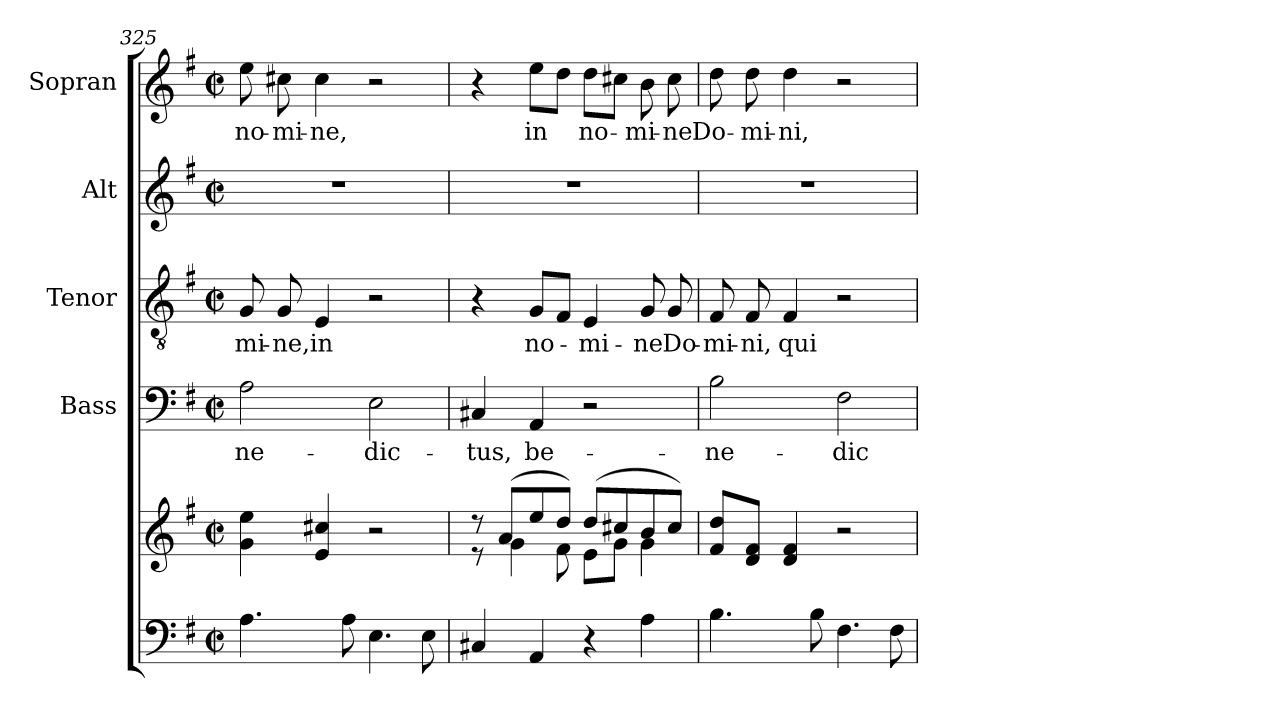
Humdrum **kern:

**kern	**kern	**kern	**text	**kern	**text	**kern	**kern	**text
*part5	*part5	*part4	*part4	*part3	*part3	*part2	*part1	*part1
*staff6	*staff5	*staff4	*staff4	*staff3	*staff3	*staff2	*staff1	*staff1
*	*	*I"Bass	*	*I"Tenor	*	*I"Alt	*I"Sopran	*
*	*	*I'B.	*	*I'T.	*	*I'A.	*I'S.	*
!!LO:PB:g=z
*clefF4	*clefG2	*clefF4	*	*clefGv2	*	*clefG2	*clefG2	*
*k[f#]	*k[f#]	*k[f#]	*	*k[f#]	*	*k[f#]	*k[f#]	*
*G:	*G:	*G:	*	*G:	*	*G:	*G:	*
*M2/2	*M2/2	*M2/2	*	*M2/2	*	*M2/2	*M2/2	*
*met(c|)	*met(c|)	*met(c|)	*	*met(c|)	*	*met(c|)	*met(c|)	*
=325	=325	=325	=325	=325	=325	=325	=325	=325
!	!	!	!LO:LY:b	!	!LO:LY:b	!	!	!LO:LY:b
4.A\	4g\ 4ee\	2A\	-ne-	8G/	-mi-	1r	8ee\	no-
!	!	!	!	!	!LO:LY:b	!	!	!LO:LY:b
.	.	.	.	8G/	-ne,	.	8cc#X\	-mi-
!	!	!	!	!	!LO:LY:b	!	!	!LO:LY:b
.	4e/ 4cc#X/	.	.	4E/	in	.	4cc#\	-ne,
8A\	.	.	.	.	.	.	.	.
!	!	!	!LO:LY:b	!	!	!	!	!
4.E\	2r	2E\	-dic-	2r	.	.	2r	.
8E\	.	.	.	.	.	.	.	.
=326	=326	=326	=326	=326	=326	=326	=326	=326
*	*^	*	*	*	*	*	*	*
!	!	!	!	!LO:LY:b	!	!	!	!	!
4C#X/	8r	8r	4C#X/	-tus,	4r	.	1r	4r	.
.	(>8a/L	4g\	.	.	.	.	.	.	.
!	!	!	!	!LO:LY:b	!	!LO:LY:b	!	!	!LO:LY:b
4AA/	8ee/	.	4AA/	be-	8G/L	no-	.	8ee\L	in
.	8dd/J)	8f#\	.	.	8F#/J	.	.	8dd\J	.
!	!	!	!	!	!	!LO:LY:b	!	!	!LO:LY:b
4r	(>8dd/L	8e\L	2r	.	4E/	-mi-	.	8dd\L	no-
.	8cc#X/	8g\J	.	.	.	.	.	8cc#X\J	.
!	!	!	!	!	!	!LO:LY:b	!	!	!LO:LY:b
4A\	8b/	4g\	.	.	8G/	-ne	.	8b\	-mi-
!	!	!	!	!	!	!LO:LY:b	!	!	!LO:LY:b
.	8cc#/J)	.	.	.	8G/	Do-	.	8cc#\	-ne
*	*v	*v	*	*	*	*	*	*	*
=327	=327	=327	=327	=327	=327	=327	=327	=327
!	!	!	!LO:LY:b	!	!LO:LY:b	!	!	!LO:LY:b
4.B\	8f#/ 8dd/L	2B\	-ne-	8F#/	-mi-	1r	8dd\	Do-
!	!	!	!	!	!LO:LY:b	!	!	!LO:LY:b
.	8d/ 8f#/J	.	.	8F#/	-ni,	.	8dd\	-mi-
!	!	!	!	!	!LO:LY:b	!	!	!LO:LY:b
.	4d/ 4f#/	.	.	4F#/	qui	.	4dd\	-ni,
8B\	.	.	.	.	.	.	.	.
!	!	!	!LO:LY:b	!	!	!	!	!
4.F#\	2r	2F#\	-dic-	2r	.	.	2r	.
8F#\	.	.	.	.	.	.	.	.
=	=	=	=	=	=	=	=	=
*-	*-	*-	*-	*-	*-	*-	*-	*-
